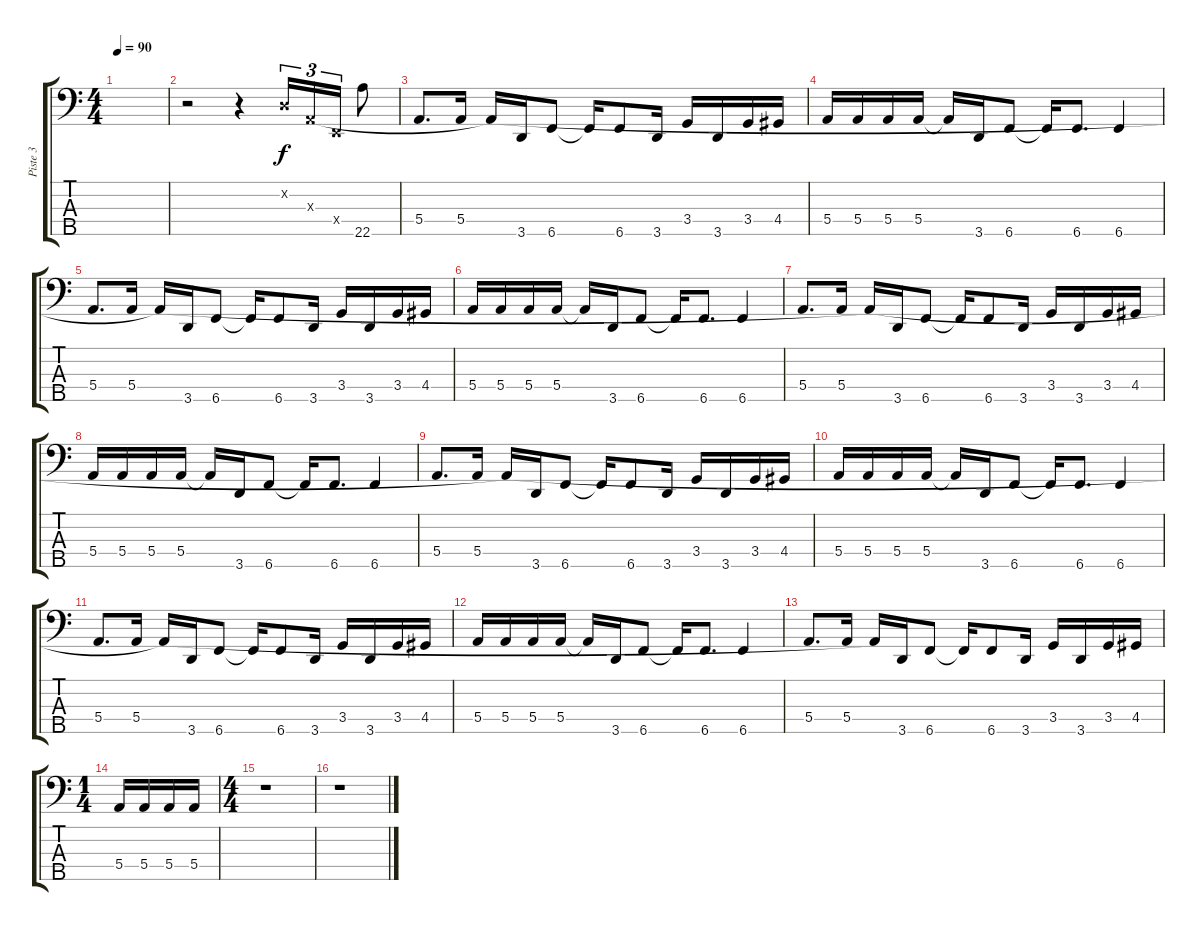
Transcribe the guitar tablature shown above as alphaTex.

\track ("Piste 3" "Piste 3") {instrument electricbasspick}
\staff {score tabs}
\tuning (G2 D2 A1 E1 B0) {hide}
\ts (4 4)
\tempo 90
\clef f4
\ks c
|
r.2 r.4 0.2{x}.16{tu (3 2)} 0.3{x}.16{tu (3 2)} 0.4{x}.16{tu (3 2)} 22.5.8 |
5.4.8{d} 5.4.16 0.3{t}.16 3.5.16 6.5.8 6.5{t}.16 6.5.8 3.5.16 3.4.16 3.5.16 3.4.16 4.4.16 |
5.4.16 5.4.16 5.4.16 5.4.16 5.4{t}.16 3.5.16 6.5.8 6.5{t}.16 6.5.8{d} 6.5.4 |
5.4.8{d} 5.4.16 0.3{t}.16 3.5.16 6.5.8 6.5{t}.16 6.5.8 3.5.16 3.4.16 3.5.16 3.4.16 4.4.16 |
5.4.16 5.4.16 5.4.16 5.4.16 5.4{t}.16 3.5.16 6.5.8 6.5{t}.16 6.5.8{d} 6.5.4 |
5.4.8{d} 5.4.16 0.3{t}.16 3.5.16 6.5.8 6.5{t}.16 6.5.8 3.5.16 3.4.16 3.5.16 3.4.16 4.4.16 |
5.4.16 5.4.16 5.4.16 5.4.16 5.4{t}.16 3.5.16 6.5.8 6.5{t}.16 6.5.8{d} 6.5.4 |
5.4.8{d} 5.4.16 0.3{t}.16 3.5.16 6.5.8 6.5{t}.16 6.5.8 3.5.16 3.4.16 3.5.16 3.4.16 4.4.16 |
5.4.16 5.4.16 5.4.16 5.4.16 5.4{t}.16 3.5.16 6.5.8 6.5{t}.16 6.5.8{d} 6.5.4 |
5.4.8{d} 5.4.16 0.3{t}.16 3.5.16 6.5.8 6.5{t}.16 6.5.8 3.5.16 3.4.16 3.5.16 3.4.16 4.4.16 |
5.4.16 5.4.16 5.4.16 5.4.16 5.4{t}.16 3.5.16 6.5.8 6.5{t}.16 6.5.8{d} 6.5.4 |
5.4.8{d} 5.4.16 0.3{t}.16 3.5.16 6.5.8 6.5{t}.16 6.5.8 3.5.16 3.4.16 3.5.16 3.4.16 4.4.16 |
\ts (1 4)
5.4.16 5.4.16 5.4.16 5.4.16 |
\ts (4 4)
r.1 |
r.1
